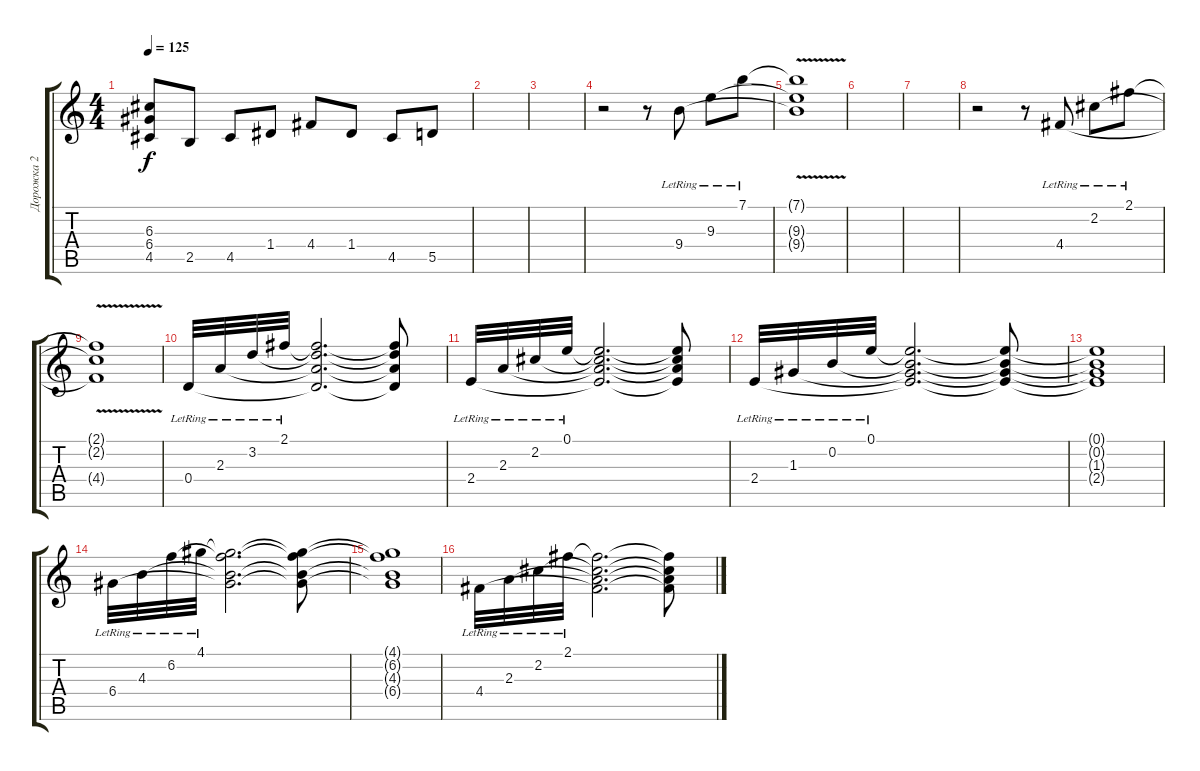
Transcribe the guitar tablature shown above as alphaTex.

\track ("Дорожка 2" "Дорожка 2") {instrument distortionguitar}
\staff {score tabs}
\tuning (E4 B3 G3 D3 A2 E2) {hide}
\ts (4 4)
\tempo 125
\clef g2
\ks c
(6.3{t} 6.4{t} 4.5{t}).8{dy f} 2.5.8 4.5.8 1.4.8 4.4.8 1.4.8 4.5.8 5.5.8 |
|
|
r.2 r.8 9.4{lr}.8{volume 16 instrument electricguitarclean} 9.3{lr}.8 7.1{lr}.8 |
(7.1{t} 9.3{t} 9.4{v t}).1 |
|
|
r.2 r.8 4.4{lr}.8 2.2{lr}.8 2.1{lr}.8 |
(2.1{t} 2.2{v t} 4.4{t}).1 |
0.4{lr}.32 2.3{lr}.32 3.2{lr}.32 2.1{lr}.32 (2.1{t} 3.2{t} 2.3{t} 0.4{t}).2{d} (2.1{t} 3.2{t} 2.3{t} 0.4{t}).8 |
2.4{lr}.32 2.3{lr}.32 2.2{lr}.32 0.1{lr}.32 (0.1{t} 2.2{t} 2.3{t} 2.4{t}).2{d} (0.1{t} 2.2{t} 2.3{t} 2.4{t}).8 |
2.4{lr}.32 1.3{lr}.32 0.2{lr}.32 0.1{lr}.32 (0.1{t} 0.2{t} 1.3{t} 2.4{t}).2{d} (0.1{t} 0.2{t} 1.3{t} 2.4{t}).8 |
(0.1{t} 0.2{t} 1.3{t} 2.4{t}).1 |
6.4{lr}.32 4.3{lr}.32 6.2{lr}.32 4.1{lr}.32 (4.1{t} 6.2{t} 4.3{t} 6.4{t}).2{d} (4.1{t} 6.2{t} 4.3{t} 6.4{t}).8 |
(4.1{t} 6.2{t} 4.3{t} 6.4{t}).1 |
4.4{lr}.32 2.3{lr}.32 2.2{lr}.32 2.1{lr}.32 (2.1{t} 2.2{t} 2.3{t} 4.4{t}).2{d} (2.1{t} 2.2{t} 2.3{t} 4.4{t}).8
